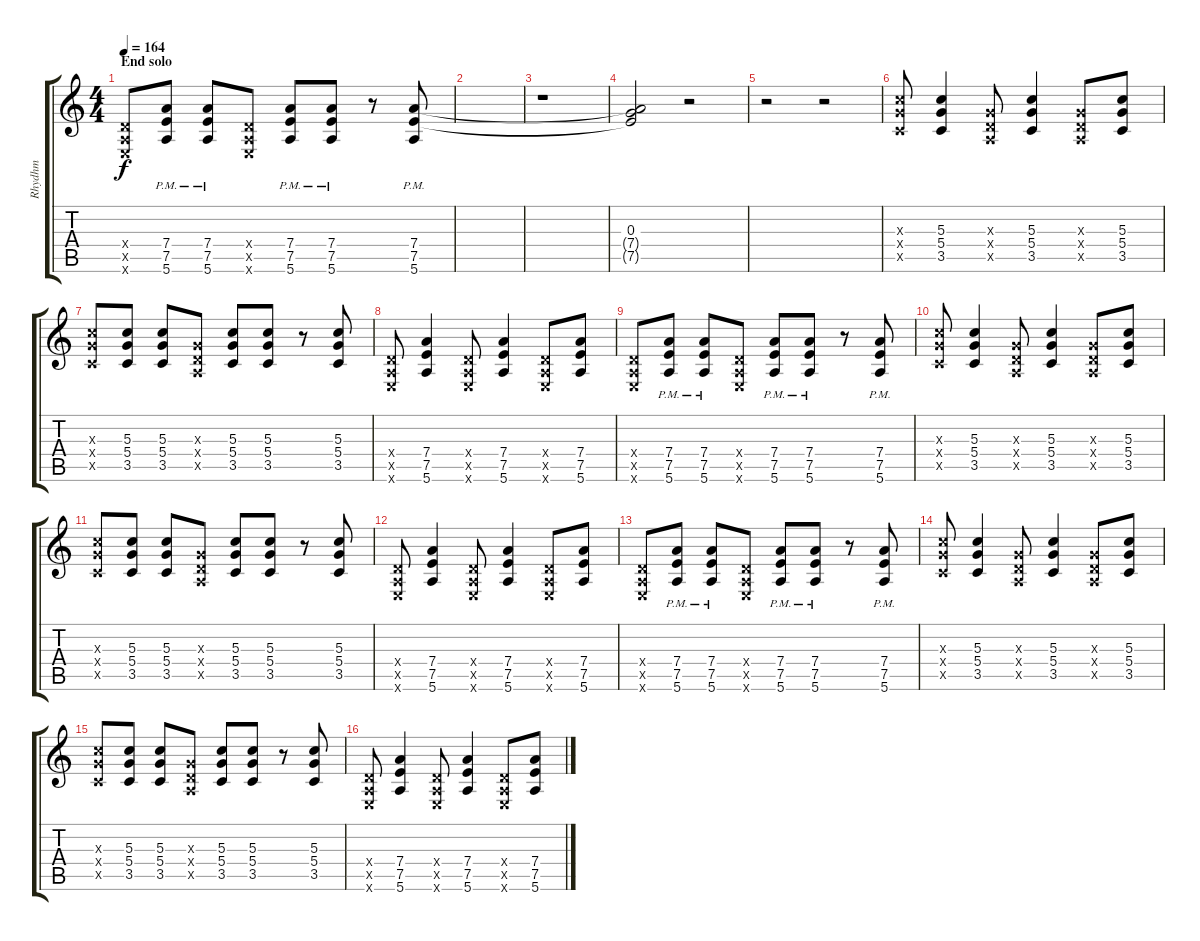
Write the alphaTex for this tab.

\track ("Rhydhm" "Rhydhm") {instrument distortionguitar}
\staff {score tabs}
\tuning (E4 B3 G3 D3 A2 E2) {hide}
\ts (4 4)
\section ("" "End solo")
\tempo 164
\clef g2
\ks c
(0.4{x} 0.5{x} 0.6{x}).8{dy f} (7.4{pm} 7.5{pm} 5.6{pm}).8 (7.4{pm} 7.5{pm} 5.6{pm}).8 (0.4{x} 0.5{x} 0.6{x}).8 (7.4{pm} 7.5{pm} 5.6{pm}).8 (7.4{pm} 7.5{pm} 5.6{pm}).8 r.8 (7.4{pm} 7.5{pm} 5.6{pm}).8 |
|
r.1 |
(0.3 7.4{t} 7.5{t}).2 r.2 |
r.2 r.2 |
(5.3{x} 5.4{x} 3.5{x}).8{volume 5} (5.3 5.4 3.5).4 (0.3{x} 0.4{x} 0.5{x}).8 (5.3 5.4 3.5).4 (0.3{x} 0.4{x} 0.5{x}).8 (5.3 5.4 3.5).8 |
(5.3{x} 5.4{x} 3.5{x}).8 (5.3 5.4 3.5).8 (5.3 5.4 3.5).8 (0.3{x} 0.4{x} 0.5{x}).8 (5.3 5.4 3.5).8 (5.3 5.4 3.5).8 r.8 (5.3 5.4 3.5).8 |
(0.4{x} 0.5{x} 0.6{x}).8{volume 5} (7.4 7.5 5.6).4 (0.4{x} 0.5{x} 0.6{x}).8 (7.4 7.5 5.6).4 (0.4{x} 0.5{x} 0.6{x}).8 (7.4 7.5 5.6).8 |
(0.4{x} 0.5{x} 0.6{x}).8{volume 3} (7.4{pm} 7.5{pm} 5.6{pm}).8 (7.4{pm} 7.5{pm} 5.6{pm}).8 (0.4{x} 0.5{x} 0.6{x}).8 (7.4{pm} 7.5{pm} 5.6{pm}).8 (7.4{pm} 7.5{pm} 5.6{pm}).8 r.8 (7.4{pm} 7.5{pm} 5.6{pm}).8 |
(5.3{x} 5.4{x} 3.5{x}).8 (5.3 5.4 3.5).4 (0.3{x} 0.4{x} 0.5{x}).8 (5.3 5.4 3.5).4 (0.3{x} 0.4{x} 0.5{x}).8 (5.3 5.4 3.5).8 |
(5.3{x} 5.4{x} 3.5{x}).8 (5.3 5.4 3.5).8 (5.3 5.4 3.5).8 (0.3{x} 0.4{x} 0.5{x}).8 (5.3 5.4 3.5).8 (5.3 5.4 3.5).8 r.8 (5.3 5.4 3.5).8 |
(0.4{x} 0.5{x} 0.6{x}).8{volume 3} (7.4 7.5 5.6).4 (0.4{x} 0.5{x} 0.6{x}).8 (7.4 7.5 5.6).4 (0.4{x} 0.5{x} 0.6{x}).8 (7.4 7.5 5.6).8 |
(0.4{x} 0.5{x} 0.6{x}).8{volume 2} (7.4{pm} 7.5{pm} 5.6{pm}).8 (7.4{pm} 7.5{pm} 5.6{pm}).8 (0.4{x} 0.5{x} 0.6{x}).8 (7.4{pm} 7.5{pm} 5.6{pm}).8 (7.4{pm} 7.5{pm} 5.6{pm}).8 r.8 (7.4{pm} 7.5{pm} 5.6{pm}).8 |
(5.3{x} 5.4{x} 3.5{x}).8 (5.3 5.4 3.5).4 (0.3{x} 0.4{x} 0.5{x}).8 (5.3 5.4 3.5).4 (0.3{x} 0.4{x} 0.5{x}).8 (5.3 5.4 3.5).8 |
(5.3{x} 5.4{x} 3.5{x}).8 (5.3 5.4 3.5).8 (5.3 5.4 3.5).8 (0.3{x} 0.4{x} 0.5{x}).8 (5.3 5.4 3.5).8 (5.3 5.4 3.5).8 r.8 (5.3 5.4 3.5).8 |
(0.4{x} 0.5{x} 0.6{x}).8 (7.4 7.5 5.6).4 (0.4{x} 0.5{x} 0.6{x}).8 (7.4 7.5 5.6).4 (0.4{x} 0.5{x} 0.6{x}).8 (7.4 7.5 5.6).8
